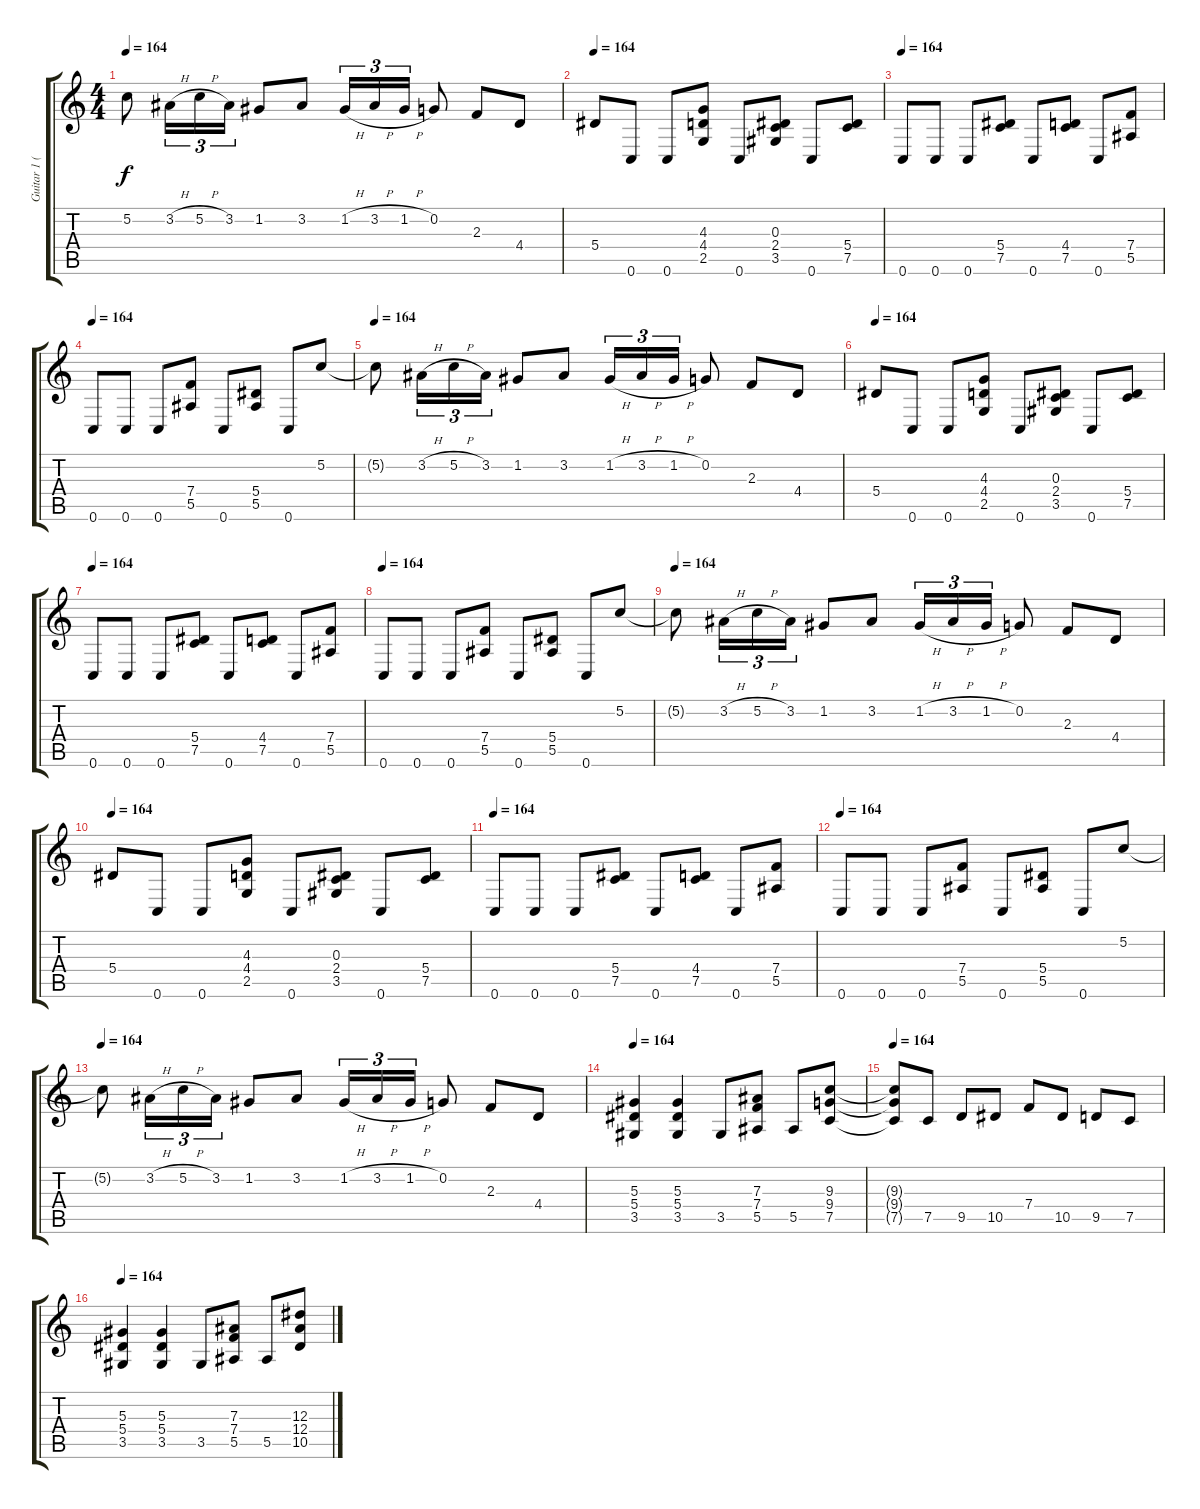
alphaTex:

\track ("Guitar 1 (Lead)" "Guitar 1 (") {instrument overdrivenguitar}
\staff {score tabs}
\tuning (C4 G3 Eb3 Bb2 F2 C2) {hide}
\ts (4 4)
\tempo 164
\clef g2
\ks c
5.2{t}.8{dy f} 3.2{h}.16{tu (3 2)} 5.2{h}.16{tu (3 2)} 3.2.16{tu (3 2)} 1.2.8 3.2.8 1.2{h}.16{tu (3 2)} 3.2{h}.16{tu (3 2)} 1.2{h}.16{tu (3 2)} 0.2.8 2.3.8 4.4.8 |
\tempo 164
5.4.8 0.6.8 0.6.8 (4.3 4.4 2.5).8 0.6.8 (0.3 2.4 3.5).8 0.6.8 (5.4 7.5).8 |
\tempo 164
0.6.8 0.6.8 0.6.8 (5.4 7.5).8 0.6.8 (4.4 7.5).8 0.6.8 (7.4 5.5).8 |
\tempo 164
0.6.8 0.6.8 0.6.8 (7.4 5.5).8 0.6.8 (5.4 5.5).8 0.6.8 5.2.8 |
\tempo 164
5.2{t}.8 3.2{h}.16{tu (3 2)} 5.2{h}.16{tu (3 2)} 3.2.16{tu (3 2)} 1.2.8 3.2.8 1.2{h}.16{tu (3 2)} 3.2{h}.16{tu (3 2)} 1.2{h}.16{tu (3 2)} 0.2.8 2.3.8 4.4.8 |
\tempo 164
5.4.8 0.6.8 0.6.8 (4.3 4.4 2.5).8 0.6.8 (0.3 2.4 3.5).8 0.6.8 (5.4 7.5).8 |
\tempo 164
0.6.8 0.6.8 0.6.8 (5.4 7.5).8 0.6.8 (4.4 7.5).8 0.6.8 (7.4 5.5).8 |
\tempo 164
0.6.8 0.6.8 0.6.8 (7.4 5.5).8 0.6.8 (5.4 5.5).8 0.6.8 5.2.8 |
\tempo 164
5.2{t}.8 3.2{h}.16{tu (3 2)} 5.2{h}.16{tu (3 2)} 3.2.16{tu (3 2)} 1.2.8 3.2.8 1.2{h}.16{tu (3 2)} 3.2{h}.16{tu (3 2)} 1.2{h}.16{tu (3 2)} 0.2.8 2.3.8 4.4.8 |
\tempo 164
5.4.8 0.6.8 0.6.8 (4.3 4.4 2.5).8 0.6.8 (0.3 2.4 3.5).8 0.6.8 (5.4 7.5).8 |
\tempo 164
0.6.8 0.6.8 0.6.8 (5.4 7.5).8 0.6.8 (4.4 7.5).8 0.6.8 (7.4 5.5).8 |
\tempo 164
0.6.8 0.6.8 0.6.8 (7.4 5.5).8 0.6.8 (5.4 5.5).8 0.6.8 5.2.8 |
\tempo 164
5.2{t}.8 3.2{h}.16{tu (3 2)} 5.2{h}.16{tu (3 2)} 3.2.16{tu (3 2)} 1.2.8 3.2.8 1.2{h}.16{tu (3 2)} 3.2{h}.16{tu (3 2)} 1.2{h}.16{tu (3 2)} 0.2.8 2.3.8 4.4.8 |
\tempo 164
(5.3 5.4 3.5).4 (5.3 5.4 3.5).4 3.5.8 (7.3 7.4 5.5).8 5.5.8 (9.3 9.4 7.5).8 |
\tempo 164
(9.3{t} 9.4{t} 7.5{t}).8 7.5.8 9.5.8 10.5.8 7.4.8 10.5.8 9.5.8 7.5.8 |
\tempo 164
(5.3 5.4 3.5).4 (5.3 5.4 3.5).4 3.5.8 (7.3 7.4 5.5).8 5.5.8 (12.3 12.4 10.5).8
